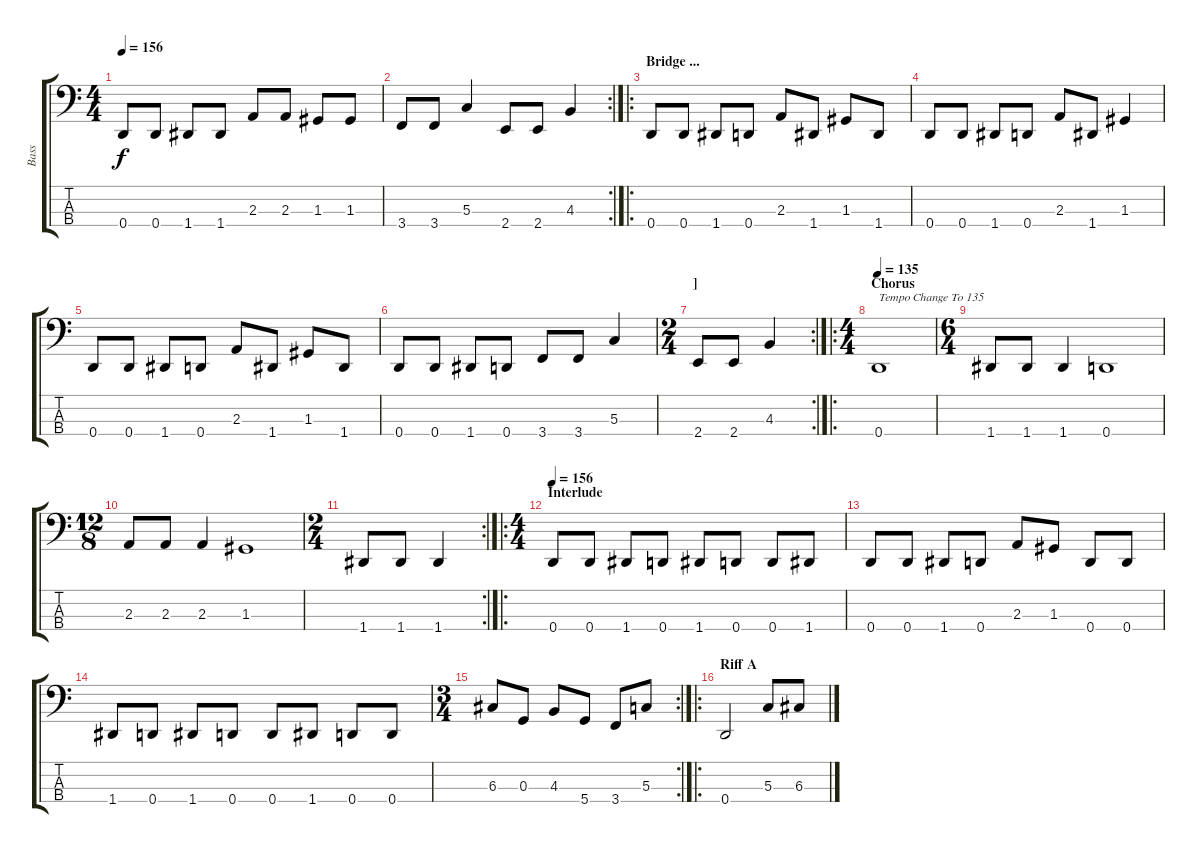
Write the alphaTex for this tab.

\track ("Bass" "Bass") {instrument electricbasspick}
\staff {score tabs}
\tuning (F2 C2 G1 D1) {hide}
\ts (4 4)
\tempo 156
\clef f4
\ks c
0.4.8{dy f} 0.4.8 1.4.8 1.4.8 2.3.8 2.3.8 1.3.8 1.3.8 |
\rc 2
3.4.8 3.4.8 5.3.4 2.4.8 2.4.8 4.3.4 |
\ro
\section ("" "Bridge ...")
0.4.8 0.4.8 1.4.8 0.4.8 2.3.8 1.4.8 1.3.8 1.4.8 |
0.4.8 0.4.8 1.4.8 0.4.8 2.3.8 1.4.8 1.3.4 |
0.4.8 0.4.8 1.4.8 0.4.8 2.3.8 1.4.8 1.3.8 1.4.8 |
0.4.8 0.4.8 1.4.8 0.4.8 3.4.8 3.4.8 5.3.4 |
\rc 2
\ts (2 4)
\section ("" "]")
2.4.8 2.4.8 4.3.4 |
\ro
\ts (4 4)
\section ("" "Chorus")
\tempo 135
0.4.1{txt "Tempo Change To 135"} |
\ts (6 4)
1.4.8 1.4.8 1.4.4 0.4.1 |
\ts (12 8)
2.3.8 2.3.8 2.3.4 1.3.1 |
\rc 2
\ts (2 4)
1.4.8 1.4.8 1.4.4 |
\ro
\ts (4 4)
\section ("" "Interlude")
\tempo 156
0.4.8 0.4.8 1.4.8 0.4.8 1.4.8 0.4.8 0.4.8 1.4.8 |
0.4.8 0.4.8 1.4.8 0.4.8 2.3.8 1.3.8 0.4.8 0.4.8 |
1.4.8 0.4.8 1.4.8 0.4.8 0.4.8 1.4.8 0.4.8 0.4.8 |
\rc 2
\ts (3 4)
6.3.8 0.3.8 4.3.8 5.4.8 3.4.8 5.3.8 |
\ro
\section ("" "Riff A")
0.4.2 5.3.8 6.3.8
